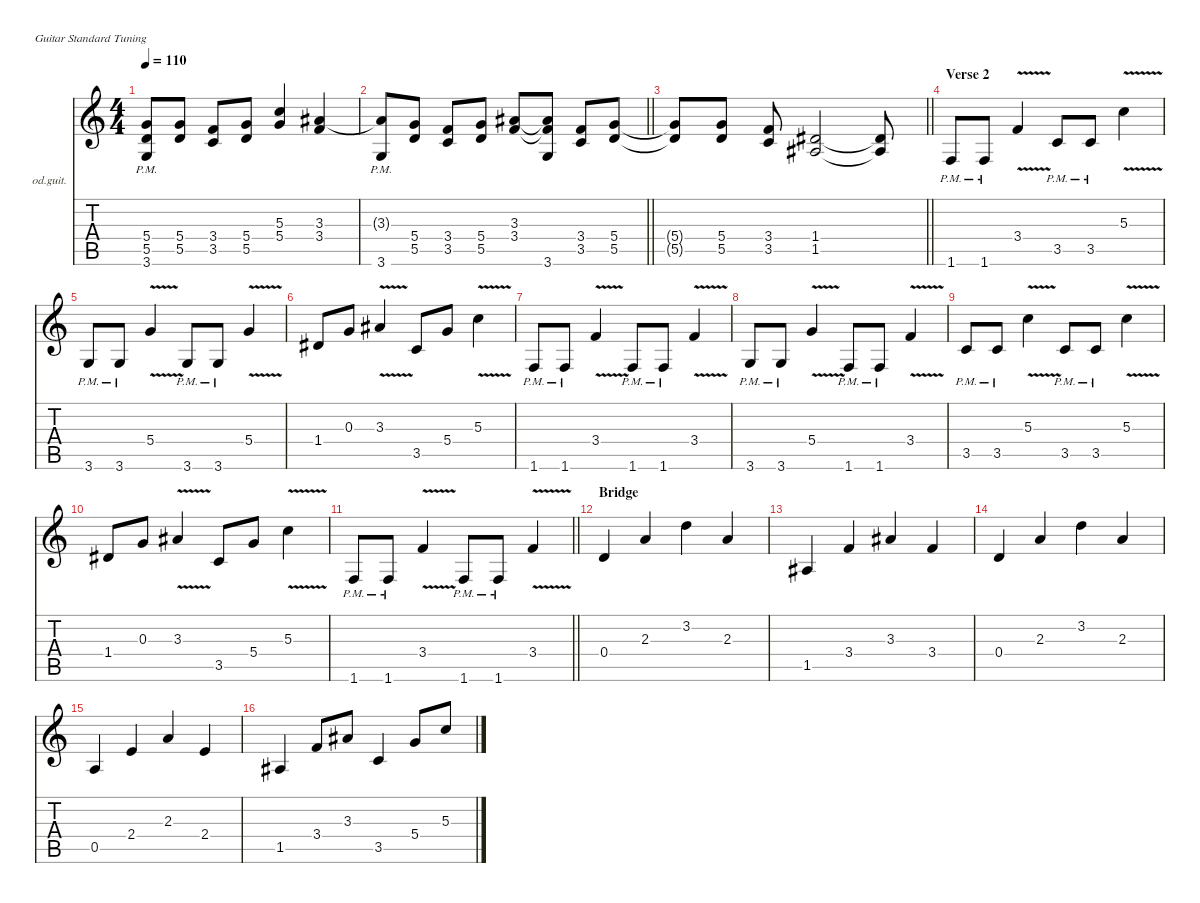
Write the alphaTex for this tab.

\defaultSystemsLayout 4
\hideDynamics
\bracketExtendMode nobrackets
\firstSystemTrackNameOrientation horizontal
\otherSystemsTrackNameOrientation horizontal
\track ("Gitar 2" "od.guit.") {instrument overdrivenguitar}
\staff {score tabs}
\tuning (E4 B3 G3 D3 A2 E2)
\ts (4 4)
\tempo 110
\clef g2
\ks c
(5.4{t} 5.5{t} 3.6{pm}).8{dy f} (5.4 5.5).8 (3.4 3.5).8 (5.4 5.5).8 (5.3 5.4).4 (3.3 3.4).4 |
\barLineRight lightlight
(3.3{t} 3.6{pm}).8 (5.4 5.5).8 (3.4 3.5).8 (5.4 5.5).8 (3.3 3.4).8 (3.3{t} 3.4{t} 3.6).8 (3.4 3.5).8 (5.4 5.5).8 |
\barLineRight lightlight
(5.4{t} 5.5{t}).8 (5.4 5.5).8 (3.4 3.5).8 (1.4 1.5).2 (1.4{t} 1.5{t}).8 |
\section ("" "Verse 2")
1.6{pm}.8 1.6{pm}.8 3.4{v}.4 3.5{pm}.8 3.5{pm}.8 5.3{v}.4 |
3.6{pm}.8 3.6{pm}.8 5.4{v}.4 3.6{pm}.8 3.6{pm}.8 5.4{v}.4 |
1.4.8 0.3.8 3.3{v}.4 3.5.8 5.4.8 5.3{v}.4 |
1.6{pm}.8 1.6{pm}.8 3.4{v}.4 1.6{pm}.8 1.6{pm}.8 3.4{v}.4 |
3.6{pm}.8 3.6{pm}.8 5.4{v}.4 1.6{pm}.8 1.6{pm}.8 3.4{v}.4 |
3.5{pm}.8 3.5{pm}.8 5.3{v}.4 3.5{pm}.8 3.5{pm}.8 5.3{v}.4 |
1.4.8 0.3.8 3.3{v}.4 3.5.8 5.4.8 5.3{v}.4 |
\barLineRight lightlight
1.6{pm}.8 1.6{pm}.8 3.4{v}.4 1.6{pm}.8 1.6{pm}.8 3.4{v}.4 |
\section ("" "Bridge")
0.4.4 2.3.4 3.2.4 2.3.4 |
1.5.4 3.4.4 3.3.4 3.4.4 |
0.4.4 2.3.4 3.2.4 2.3.4 |
0.5.4 2.4.4 2.3.4 2.4.4 |
1.5.4 3.4.8 3.3.8 3.5.4 5.4.8 5.3.8
